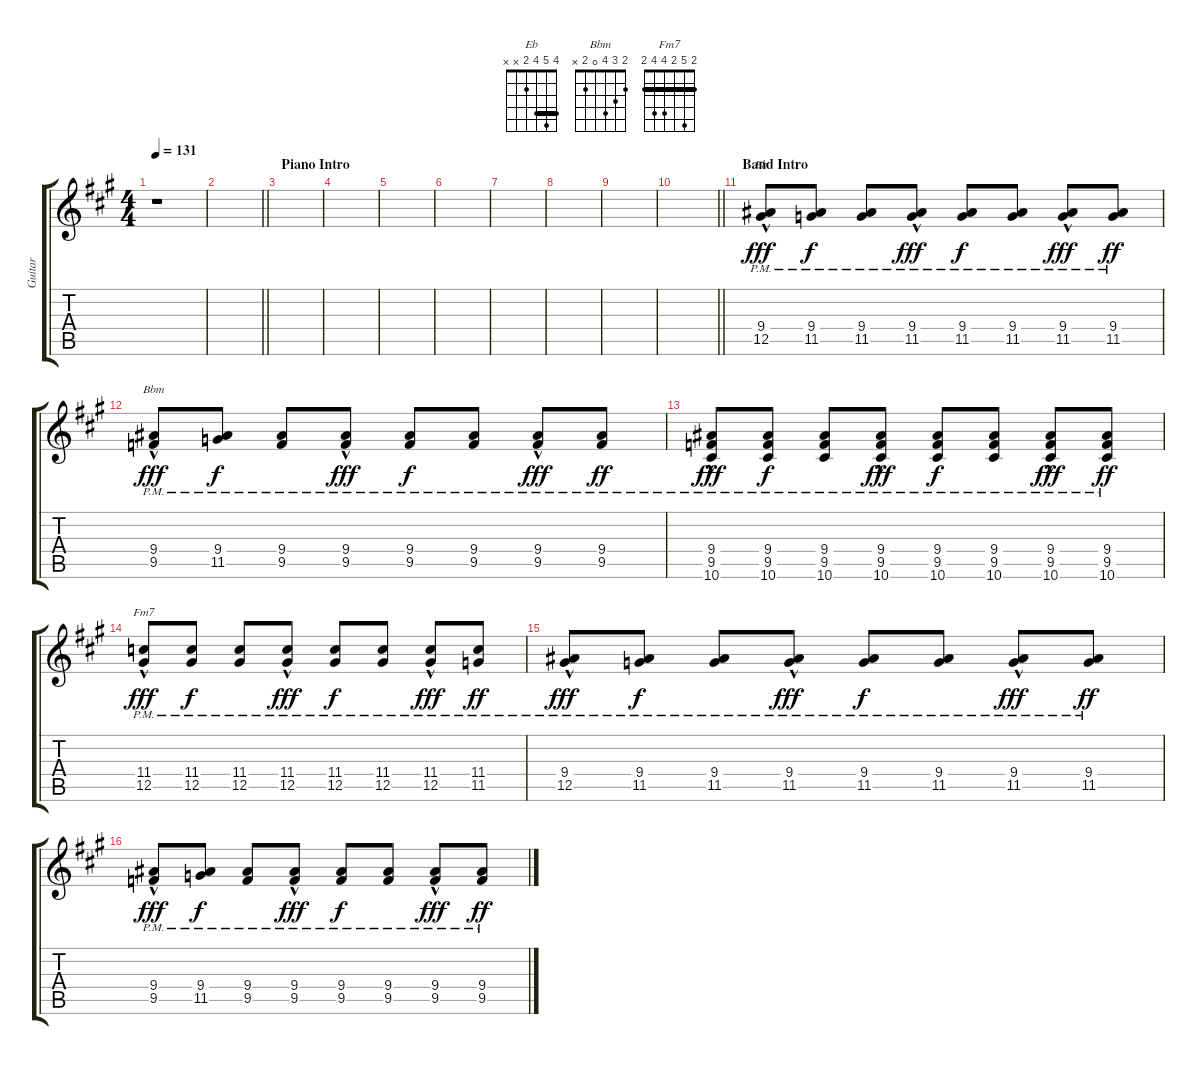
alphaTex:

\track ("Guitar" "Guitar") {instrument electricguitarclean}
\staff {score tabs}
\tuning (Eb4 Bb3 Gb3 Db3 Ab2 Eb2) {hide}
\chord ("Eb" 4 5 4 2 x x) {barre 4}
\chord ("Bbm" 2 3 4 0 2 x)
\chord ("Fm7" 2 5 2 4 4 2) {barre 2}
\ts (4 4)
\tempo 131
\clef g2
\ks a
r.1{dy fff instrument electricguitarclean} |
\barLineRight lightlight
|
\section ("" "Piano Intro")
|
|
|
|
|
|
|
\barLineRight lightlight
|
\section ("" "Band Intro")
(9.4{hac pm} 12.5{hac pm}).8{ch "Eb"} (9.4{pm} 11.5{pm}).8{dy f} (9.4{pm} 11.5{pm}).8 (9.4{hac pm} 11.5{hac pm}).8{dy fff} (9.4{pm} 11.5{pm}).8{dy f} (9.4{pm} 11.5{pm}).8 (9.4{hac pm} 11.5{hac pm}).8{dy fff} (9.4{pm} 11.5{pm}).8{dy ff} |
(9.4{hac pm} 9.5{hac pm}).8{ch "Bbm" dy fff} (9.4{pm} 11.5{pm}).8{dy f} (9.4{pm} 9.5{pm}).8 (9.4{hac pm} 9.5{hac pm}).8{dy fff} (9.4{pm} 9.5{pm}).8{dy f} (9.4{pm} 9.5{pm}).8 (9.4{hac pm} 9.5{hac pm}).8{dy fff} (9.4{pm} 9.5{pm}).8{dy ff} |
(9.4{hac pm} 9.5{hac pm} 10.6{hac pm}).8{dy fff} (9.4{pm} 9.5{pm} 10.6{pm}).8{dy f} (9.4{pm} 9.5{pm} 10.6{pm}).8 (9.4{hac pm} 9.5{hac pm} 10.6{hac pm}).8{dy fff} (9.4{pm} 9.5{pm} 10.6{pm}).8{dy f} (9.4{pm} 9.5{pm} 10.6{pm}).8 (9.4{hac pm} 9.5{hac pm} 10.6{hac pm}).8{dy fff} (9.4{pm} 9.5{pm} 10.6{pm}).8{dy ff} |
(11.4{hac pm} 12.5{hac pm}).8{ch "Fm7" dy fff} (11.4{pm} 12.5{pm}).8{dy f} (11.4{pm} 12.5{pm}).8 (11.4{hac pm} 12.5{hac pm}).8{dy fff} (11.4{pm} 12.5{pm}).8{dy f} (11.4{pm} 12.5{pm}).8 (11.4{hac pm} 12.5{hac pm}).8{dy fff} (11.4{pm} 11.5{pm}).8{dy ff} |
(9.4{hac pm} 12.5{hac pm}).8{dy fff} (9.4{pm} 11.5{pm}).8{dy f} (9.4{pm} 11.5{pm}).8 (9.4{hac pm} 11.5{hac pm}).8{dy fff} (9.4{pm} 11.5{pm}).8{dy f} (9.4{pm} 11.5{pm}).8 (9.4{hac pm} 11.5{hac pm}).8{dy fff} (9.4{pm} 11.5{pm}).8{dy ff} |
(9.4{hac pm} 9.5{hac pm}).8{dy fff} (9.4{pm} 11.5{pm}).8{dy f} (9.4{pm} 9.5{pm}).8 (9.4{hac pm} 9.5{hac pm}).8{dy fff} (9.4{pm} 9.5{pm}).8{dy f} (9.4{pm} 9.5{pm}).8 (9.4{hac pm} 9.5{hac pm}).8{dy fff} (9.4{pm} 9.5{pm}).8{dy ff}
